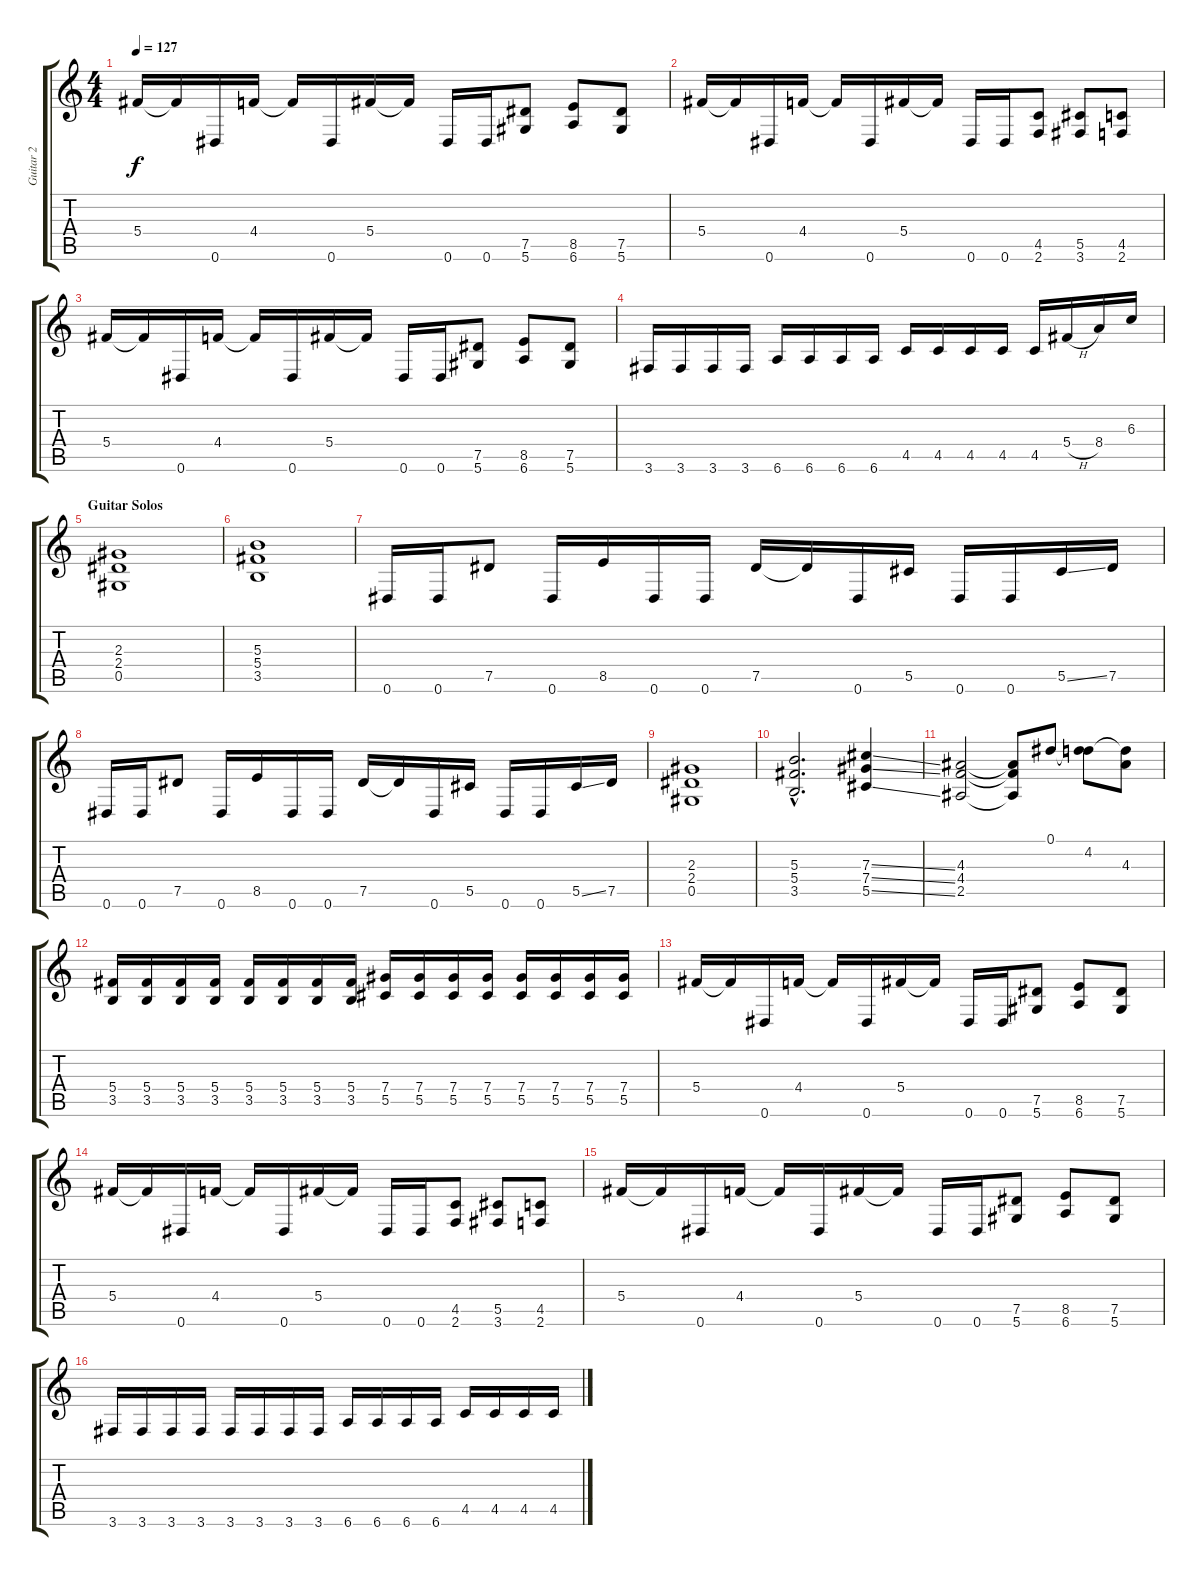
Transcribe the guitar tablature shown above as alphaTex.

\track ("Guitar 2" "Guitar 2") {instrument distortionguitar}
\staff {score tabs}
\tuning (Eb4 Bb3 Gb3 Db3 Ab2 Eb2) {hide}
\ts (4 4)
\tempo 127
\clef g2
\ks c
5.4.16{dy f} 5.4{t}.16 0.6.16 4.4.16 4.4{t}.16 0.6.16 5.4.16 5.4{t}.16 0.6.16 0.6.16 (7.5 5.6).8 (8.5 6.6).8 (7.5 5.6).8 |
5.4.16 5.4{t}.16 0.6.16 4.4.16 4.4{t}.16 0.6.16 5.4.16 5.4{t}.16 0.6.16 0.6.16 (4.5 2.6).8 (5.5 3.6).8 (4.5 2.6).8 |
5.4.16 5.4{t}.16 0.6.16 4.4.16 4.4{t}.16 0.6.16 5.4.16 5.4{t}.16 0.6.16 0.6.16 (7.5 5.6).8 (8.5 6.6).8 (7.5 5.6).8 |
3.6.16 3.6.16 3.6.16 3.6.16 6.6.16 6.6.16 6.6.16 6.6.16 4.5.16 4.5.16 4.5.16 4.5.16 4.5.16 5.4{h}.16 8.4.16 6.3.16 |
\section ("" "Guitar Solos")
(2.3 2.4 0.5).1 |
(5.3 5.4 3.5).1 |
0.6.16 0.6.16 7.5.8 0.6.16 8.5.16 0.6.16 0.6.16 7.5.16 7.5{t}.16 0.6.16 5.5.16 0.6.16 0.6.16 5.5{ss}.16 7.5.16 |
0.6.16 0.6.16 7.5.8 0.6.16 8.5.16 0.6.16 0.6.16 7.5.16 7.5{t}.16 0.6.16 5.5.16 0.6.16 0.6.16 5.5{ss}.16 7.5.16 |
(2.3 2.4 0.5).1 |
(5.3{hac} 5.4{hac} 3.5{hac}).2{d} (7.3{ss} 7.4{ss} 5.5{ss}).4 |
(4.3 4.4 2.5).2 (4.3{t} 4.4{t} 2.5{t}).8 0.1.8 (0.1{t} 4.2).8 (4.2{t} 4.3).8 |
(5.4 3.5).16 (5.4 3.5).16 (5.4 3.5).16 (5.4 3.5).16 (5.4 3.5).16 (5.4 3.5).16 (5.4 3.5).16 (5.4 3.5).16 (7.4 5.5).16 (7.4 5.5).16 (7.4 5.5).16 (7.4 5.5).16 (7.4 5.5).16 (7.4 5.5).16 (7.4 5.5).16 (7.4 5.5).16 |
5.4.16 5.4{t}.16 0.6.16 4.4.16 4.4{t}.16 0.6.16 5.4.16 5.4{t}.16 0.6.16 0.6.16 (7.5 5.6).8 (8.5 6.6).8 (7.5 5.6).8 |
5.4.16 5.4{t}.16 0.6.16 4.4.16 4.4{t}.16 0.6.16 5.4.16 5.4{t}.16 0.6.16 0.6.16 (4.5 2.6).8 (5.5 3.6).8 (4.5 2.6).8 |
5.4.16 5.4{t}.16 0.6.16 4.4.16 4.4{t}.16 0.6.16 5.4.16 5.4{t}.16 0.6.16 0.6.16 (7.5 5.6).8 (8.5 6.6).8 (7.5 5.6).8 |
3.6.16 3.6.16 3.6.16 3.6.16 3.6.16 3.6.16 3.6.16 3.6.16 6.6.16 6.6.16 6.6.16 6.6.16 4.5.16 4.5.16 4.5.16 4.5.16
